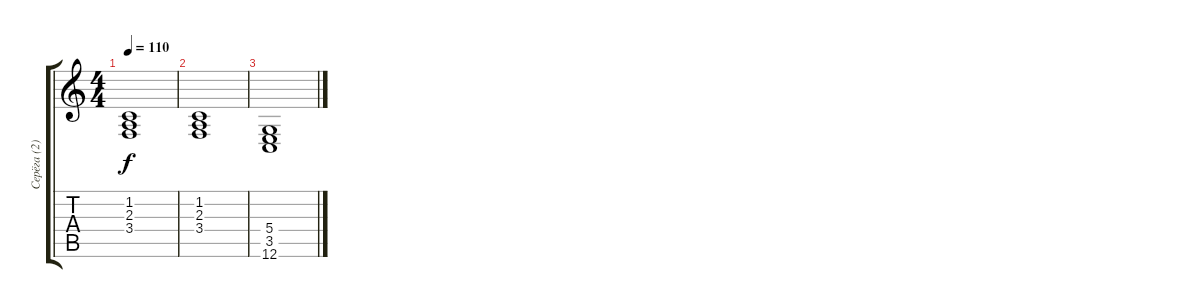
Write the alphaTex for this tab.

\track ("Серёга (2)" "Серёга (2)") {instrument stringensemble1}
\staff {score tabs}
\tuning (E4 B3 G3 D3 A2 E2) {hide}
\ts (4 4)
\tempo 110
\clef g2
\ks c
(1.2 2.3 3.4).1{dy f} |
(1.2 2.3 3.4).1 |
(5.4 3.5 12.6).1
